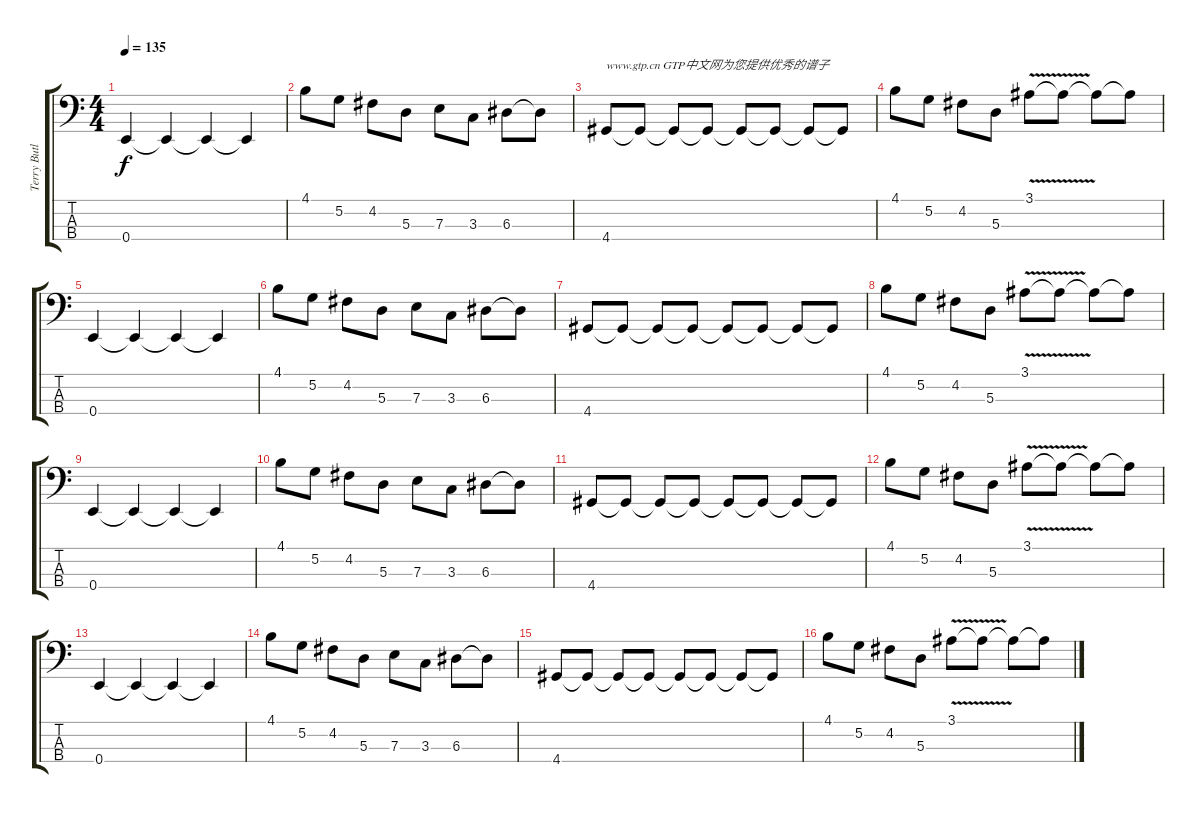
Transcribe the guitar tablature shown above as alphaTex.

\track ("Terry Butler" "Terry Butl") {instrument electricbasspick}
\staff {score tabs}
\tuning (G2 D2 A1 E1) {hide}
\ts (4 4)
\tempo 135
\clef f4
\ks c
0.4.4{dy f instrument electricbasspick} 0.4{t}.4 0.4{t}.4 0.4{t}.4 |
4.1.8 5.2.8 4.2.8 5.3.8 7.3.8 3.3.8 6.3.8 6.3{t}.8 |
4.4.8{txt "www.gtp.cn GTP中文网为您提供优秀的谱子"} 4.4{t}.8 4.4{t}.8 4.4{t}.8 4.4{t}.8 4.4{t}.8 4.4{t}.8 4.4{t}.8 |
4.1.8 5.2.8 4.2.8 5.3.8 3.1{v}.8 3.1{t}.8 3.1{t}.8 3.1{t}.8 |
0.4.4 0.4{t}.4 0.4{t}.4 0.4{t}.4 |
4.1.8 5.2.8 4.2.8 5.3.8 7.3.8 3.3.8 6.3.8 6.3{t}.8 |
4.4.8 4.4{t}.8 4.4{t}.8 4.4{t}.8 4.4{t}.8 4.4{t}.8 4.4{t}.8 4.4{t}.8 |
4.1.8 5.2.8 4.2.8 5.3.8 3.1{v}.8 3.1{t}.8 3.1{t}.8 3.1{t}.8 |
0.4.4 0.4{t}.4 0.4{t}.4 0.4{t}.4 |
4.1.8 5.2.8 4.2.8 5.3.8 7.3.8 3.3.8 6.3.8 6.3{t}.8 |
4.4.8 4.4{t}.8 4.4{t}.8 4.4{t}.8 4.4{t}.8 4.4{t}.8 4.4{t}.8 4.4{t}.8 |
4.1.8 5.2.8 4.2.8 5.3.8 3.1{v}.8 3.1{t}.8 3.1{t}.8 3.1{t}.8 |
0.4.4 0.4{t}.4 0.4{t}.4 0.4{t}.4 |
4.1.8 5.2.8 4.2.8 5.3.8 7.3.8 3.3.8 6.3.8 6.3{t}.8 |
4.4.8 4.4{t}.8 4.4{t}.8 4.4{t}.8 4.4{t}.8 4.4{t}.8 4.4{t}.8 4.4{t}.8 |
4.1.8 5.2.8 4.2.8 5.3.8 3.1{v}.8 3.1{t}.8 3.1{t}.8 3.1{t}.8
